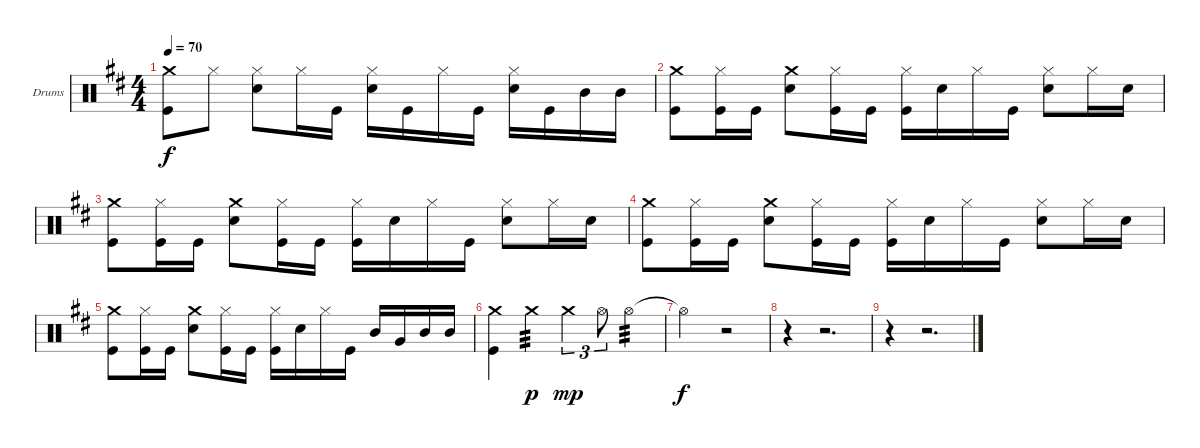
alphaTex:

\bracketExtendMode groupsimilarinstruments
\firstSystemTrackNameOrientation horizontal
\otherSystemsTrackNameOrientation horizontal
\track ("Александр Манякин" "Drums") {instrument percussion}
\staff {score}
\articulation defaults
\ts (4 4)
\tempo 70
\clef neutral
\ks bminor
("Kick (hit)" "Crash medium (hit)").8{dy f} "Hi-Hat (closed)".8 ("Snare (hit) 2" "Hi-Hat (closed)").8 "Hi-Hat (closed)".16 "Kick (hit)".16 ("Snare (hit) 2" "Hi-Hat (closed)").16 "Kick (hit)".16 "Hi-Hat (closed)".16 "Kick (hit)".16 ("Snare (hit) 2" "Hi-Hat (closed)").16 "Kick (hit)".16 "Mid Tom (hit)".16 "Mid Tom (hit)".16 |
("Kick (hit)" "Crash medium (hit)").8 ("Hi-Hat (closed)" "Kick (hit)").16 "Kick (hit)".16 ("Snare (hit) 2" "Crash medium (hit)").8 ("Hi-Hat (closed)" "Kick (hit)").16 "Kick (hit)".16 ("Hi-Hat (closed)" "Kick (hit)").16 "Snare (hit) 2".16 "Hi-Hat (closed)".16 "Kick (hit)".16 ("Hi-Hat (closed)" "Snare (hit) 2").8 "Hi-Hat (closed)".16 "Snare (hit) 2".16 |
("Kick (hit)" "Crash medium (hit)").8 ("Hi-Hat (closed)" "Kick (hit)").16 "Kick (hit)".16 ("Snare (hit) 2" "Crash medium (hit)").8 ("Hi-Hat (closed)" "Kick (hit)").16 "Kick (hit)".16 ("Hi-Hat (closed)" "Kick (hit)").16 "Snare (hit) 2".16 "Hi-Hat (closed)".16 "Kick (hit)".16 ("Hi-Hat (closed)" "Snare (hit) 2").8 "Hi-Hat (closed)".16 "Snare (hit) 2".16 |
("Kick (hit)" "Crash medium (hit)").8 ("Hi-Hat (closed)" "Kick (hit)").16 "Kick (hit)".16 ("Snare (hit) 2" "Crash medium (hit)").8 ("Hi-Hat (closed)" "Kick (hit)").16 "Kick (hit)".16 ("Hi-Hat (closed)" "Kick (hit)").16 "Snare (hit) 2".16 "Hi-Hat (closed)".16 "Kick (hit)".16 ("Hi-Hat (closed)" "Snare (hit) 2").8 "Hi-Hat (closed)".16 "Snare (hit) 2".16 |
("Kick (hit)" "Crash medium (hit)").8 ("Hi-Hat (closed)" "Kick (hit)").16 "Kick (hit)".16 ("Snare (hit) 2" "Crash medium (hit)").8 ("Hi-Hat (closed)" "Kick (hit)").16 "Kick (hit)".16 ("Hi-Hat (closed)" "Kick (hit)").16 "Snare (hit) 2".16 "Hi-Hat (closed)".16 "Kick (hit)".16 "Mid Tom (hit)".16 "Very Low Tom (hit)".16 "Mid Tom (hit)".16 "Mid Tom (hit)".16 |
("Kick (hit)" "Crash medium (hit)").4 "Crash medium (hit)".4{tp 3 dy p} "Crash medium (hit)".4{tu (3 2) dy mp} "Hi-Hat (open)".8{tu (3 2)} "Hi-Hat (open)".4{tp 3} |
"Hi-Hat (open)"{t}.2{dy f} r.2 |
r.4 r.2{d} |
r.4 r.2{d}
